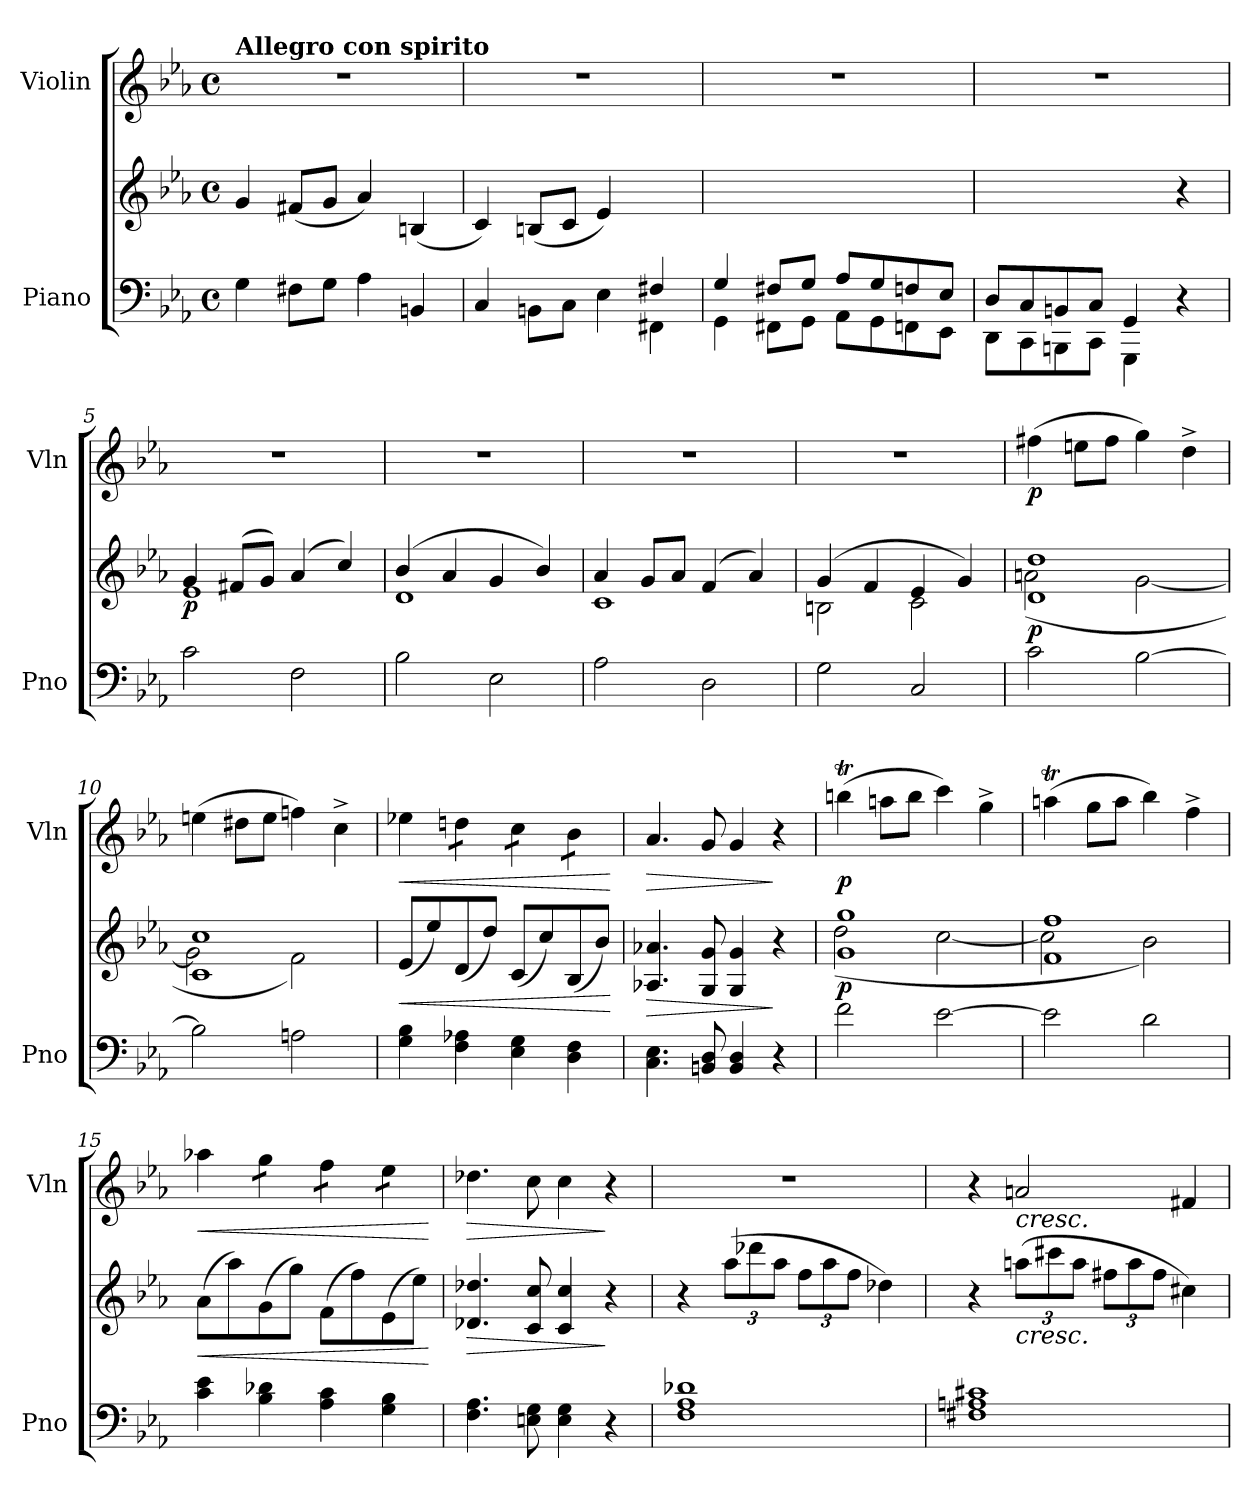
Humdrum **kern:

**kern	**kern	**dynam	**kern	**dynam
*part2	*part2	*part2	*part1	*part1
*staff3	*staff2	*staff2/3	*staff1	*staff1
*I"Piano	*	*	*I"Violin	*
*I'Pno	*	*	*I'Vln	*
*clefF4	*clefG2	*	*clefG2	*
*k[b-e-a-]	*k[b-e-a-]	*	*k[b-e-a-]	*
*M4/4	*M4/4	*	*M4/4	*
*met(c)	*met(c)	*	*met(c)	*
=1	=1	=1	=1	=1
!	!	!	!LO:TX:a:B:t=Allegro con spirito	!
!	!	!LO:DY:b=2	!	!
!	!	!LO:DY:n=1:b	!	!
4G\	4g/	mf mf	1r	.
8F#X\L	(<8f#X/L	.	.	.
8G\J	8g/J	.	.	.
4A-\	4a-/)	.	.	.
4BBn/	(<4Bn/	.	.	.
=2	=2	=2	=2	=2
*^	*	*	*	*
2.ryy	4C/	4c/)	.	1r	.
.	8BBn\L	(<8Bn/L	.	.	.
.	8C\J	8c/J	.	.	.
.	4E-\	4e-/)	.	.	.
4F#X/	4FF#X\	4ryy	.	.	.
=3	=3	=3	=3	=3	=3
4G/	4GG\	1ryy	.	1r	.
8F#X/L	8FF#X\L	.	.	.	.
8G/J	8GG\J	.	.	.	.
8A-/L	8AA-\L	.	.	.	.
8G/	8GG\	.	.	.	.
8Fn/	8FFn\	.	.	.	.
8E-/J	8EE-\J	.	.	.	.
=4	=4	=4	=4	=4	=4
8D/L	8DD\L	2.ryy	.	1r	.
8C/	8CC\	.	.	.	.
8BBn/	8BBBn\	.	.	.	.
8C/J	8CC\J	.	.	.	.
4GG/	4GGG\	.	.	.	.
4ryy	4r	4r	.	.	.
=5	=5	=5	=5	=5	=5
*	*	*^	*	*	*
!	!	!	!	!LO:DY:b	!	!
*v	*v	*	*	*	*	*
2c\	4g/	1e-	p	1r	.
.	(>8f#X/L	.	.	.	.
.	8g/J)	.	.	.	.
2F\	(>4a-/	.	.	.	.
.	4cc/)	.	.	.	.
=6	=6	=6	=6	=6	=6
2B-\	(>4b-/	1d	.	1r	.
.	4a-/	.	.	.	.
2E-\	4g/	.	.	.	.
.	4b-/)	.	.	.	.
!!LO:LB:g=z
=7	=7	=7	=7	=7	=7
2A-\	4a-/	1c	.	1r	.
.	8g/L	.	.	.	.
.	8a-/J	.	.	.	.
2D\	(>4f/	.	.	.	.
.	4a-/)	.	.	.	.
=8	=8	=8	=8	=8	=8
2G\	(>4g/	2Bn\	.	1r	.
.	4f/	.	.	.	.
2C/	4e-/	2c\	.	.	.
.	4g/)	.	.	.	.
=9	=9	=9	=9	=9	=9
!	!	!	!LO:DY:b	!	!LO:DY:b
2c\	1d 1dd	(<2an\	p	(>4ff#X\	p
.	.	.	.	8een\L	.
.	.	.	.	8ff#\J	.
[2B-\	.	[2g\	.	4gg\)	.
.	.	.	.	4dd^\	.
=10	=10	=10	=10	=10	=10
2B-\]	1c 1cc	2g\]	.	(>4een\	.
.	.	.	.	8dd#X\L	.
.	.	.	.	8ee\J	.
2An\	.	2f\)	.	4ffn\)	.
.	.	.	.	4cc^\	.
*	*v	*v	*	*	*
=11	=11	=11	=11	=11
!	!	!LO:HP:b	!	!LO:HP:b
4G\ 4B-\	(<8e-/L	<	4ee-X\	<
.	8ee-/)	.	.	.
*	*	*	*tremolo	*
4F\ 4A-X\	(<8d/	.	8ddn\L	.
.	8dd/J)	.	8ddn\J	.
4E-\ 4G\	(<8c/L	.	8cc\L	.
.	8cc/)	.	8cc\J	.
4D\ 4F\	(<8B-/	.	8b-\L	.
.	8b-/J)	.	8b-\J	.
*	*	*	*Xtremolo	*
.	.	[	.	[
=12	=12	=12	=12	=12
!	!	!LO:HP:b	!	!LO:HP:b
4.C\ 4.E-\	4.A-X/ 4.a-X/	>	4.a-/	>
8BBn/ 8D/	8G/ 8g/	.	8g/	.
4BB/ 4D/	4G/ 4g/	.	4g/	.
4r	4r	]	4r	]
=13	=13	=13	=13	=13
*	*^	*	*	*
!	!	!	!LO:DY:b	!	!LO:DY:b
2f\	1g 1gg	(<2dd\	p	(>4bbnt\	p
.	.	.	.	8aan\L	.
.	.	.	.	8bb\J	.
[2e-\	.	[2cc\	.	4ccc\)	.
.	.	.	.	4gg^\	.
=14	=14	=14	=14	=14	=14
2e-\]	1f 1ff	2cc\]	.	(>4aant\	.
.	.	.	.	8gg\L	.
.	.	.	.	8aa\J	.
2d\	.	2b-\)	.	4bb-\)	.
.	.	.	.	4ff^\	.
*	*v	*v	*	*	*
!!LO:LB:g=z
=15	=15	=15	=15	=15
!	!	!LO:HP:b	!	!LO:HP:b
4c\ 4e-\	(>8a-\L	<	4aa-X\	<
.	8aa-\)	.	.	.
*	*	*	*tremolo	*
4B-\ 4d-X\	(>8g\	.	8gg\L	.
.	8gg\J)	.	8gg\J	.
4A-\ 4c\	(>8f\L	.	8ff\L	.
.	8ff\)	.	8ff\J	.
4G\ 4B-\	(>8e-\	.	8ee-\L	.
.	8ee-\J)	.	8ee-\J	.
*	*	*	*Xtremolo	*
.	.	[	.	[
=16	=16	=16	=16	=16
!	!	!LO:HP:b	!	!LO:HP:b
4.F\ 4.A-\	4.d-X/ 4.dd-X/	>	4.dd-X\	>
8En\ 8G\	8c/ 8cc/	.	8cc\	.
4E\ 4G\	4c/ 4cc/	.	4cc\	.
4r	4r	]	4r	]
=17	=17	=17	=17	=17
1F 1A- 1d-X	4r	.	1r	.
*	*Xbrackettup	*	*	*
.	(>12aa-\L	.	.	.
.	12ddd-X\	.	.	.
.	12aa-\J	.	.	.
.	12ff\L	.	.	.
.	12aa-\	.	.	.
.	12ff\J	.	.	.
.	4dd-X\)	.	.	.
=18	=18	=18	=18	=18
1F#X 1An 1c#X	4r	.	4r	.
!	!	!	!LO:TX:b:i:t=cresc.	!
!	!LO:TX:b:i:t=cresc.	!	!	!
.	(>12aan\L	.	2an/	.
.	12ccc#X\	.	.	.
.	12aa\J	.	.	.
.	12ff#X\L	.	.	.
.	12aa\	.	.	.
.	12ff#\J	.	.	.
.	4cc#X\)	.	4f#X/	.
=	=	=	=	=
*-	*-	*-	*-	*-
